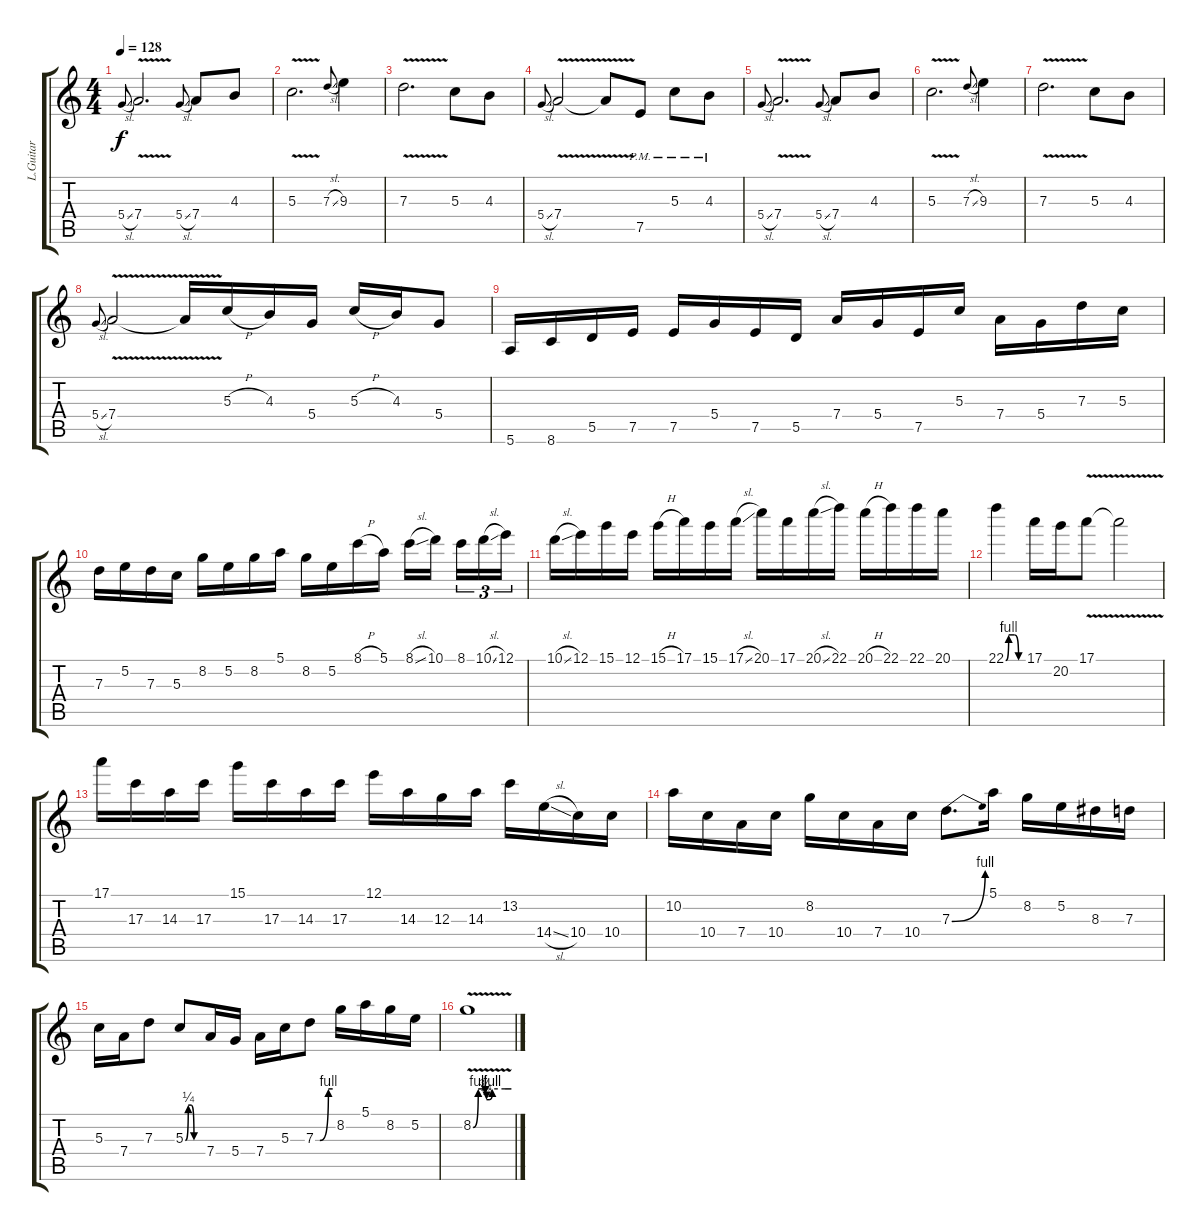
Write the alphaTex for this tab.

\track ("L.Guitar" "L.Guitar") {instrument distortionguitar}
\staff {score tabs}
\tuning (E4 B3 G3 D3 A2 E2) {hide}
\ts (4 4)
\tempo 128
\clef g2
\ks aminor
5.4{sl}.8{gr onbeat dy f} 7.4{v}.2{d} 5.4{sl}.8{gr onbeat} 7.4.8 4.3.8 |
5.3{v}.2{d} 7.3{sl}.8{gr onbeat} 9.3.4 |
7.3{v}.2{d} 5.3.8 4.3.8 |
5.4{sl}.8{gr onbeat} 7.4{v}.2 7.4{t}.8 7.5{pm}.8 5.3{pm}.8 4.3{pm}.8 |
5.4{sl}.8{gr onbeat} 7.4{v}.2{d} 5.4{sl}.8{gr onbeat} 7.4.8 4.3.8 |
5.3{v}.2{d} 7.3{sl}.8{gr onbeat} 9.3.4 |
7.3{v}.2{d} 5.3.8 4.3.8 |
5.4{sl}.8{gr onbeat} 7.4{v}.2 7.4{t}.16 5.3{h}.16 4.3.16 5.4.16 5.3{h}.16 4.3.16 5.4.8 |
5.6.16 8.6.16 5.5.16 7.5.16 7.5.16 5.4.16 7.5.16 5.5.16 7.4.16 5.4.16 7.5.16 5.3.16 7.4.16 5.4.16 7.3.16 5.3.16 |
7.3.16 5.2.16 7.3.16 5.3.16 8.2.16 5.2.16 8.2.16 5.1.16 8.2.16 5.2.16 8.1{h}.16 5.1.16 8.1{sl}.16 10.1.16{beam splitsecondary} 8.1.16{tu (3 2)} 10.1{sl}.16{tu (3 2)} 12.1.16{tu (3 2)} |
10.1{sl}.16 12.1.16 15.1.16 12.1.16 15.1{h}.16 17.1.16 15.1.16 17.1{sl}.16 20.1.16 17.1.16 20.1{sl}.16 22.1.16 20.1{h}.16 22.1.16 22.1.16 20.1.16 |
22.1{be (custom 0 0 10 4 30 4 45 0 60 0)}.4 17.1.16 20.2.16 17.1{v}.8 17.1{t}.2 |
17.1.16 17.3.16 14.3.16 17.3.16 15.1.16 17.3.16 14.3.16 17.3.16 12.1.16 14.3.16 12.3.16 14.3.16 13.2.16 14.4{sl}.16 10.4.16 10.4.16 |
10.2.16 10.4.16 7.4.16 10.4.16 8.2.16 10.4.16 7.4.16 10.4.16 7.3{be (bend 0 0 60 4)}.8{d} 5.1.16 8.2.16 5.2.16 8.3.16 7.3.16 |
5.3.16 7.4.16 7.3.8 5.3{be (custom 0 0 10 1 20 1 30 0 60 0)}.8 7.4.16 5.4.16 7.4.16 5.3.16 7.3{be (custom 0 0 15 0 45 4 60 4)}.8 8.2.16 5.1.16 8.2.16 5.2.16 |
8.2{be (custom 0 0 8 4 16 4 19 3 21 2 25 2 30 4 50 4 60 4) v}.1
